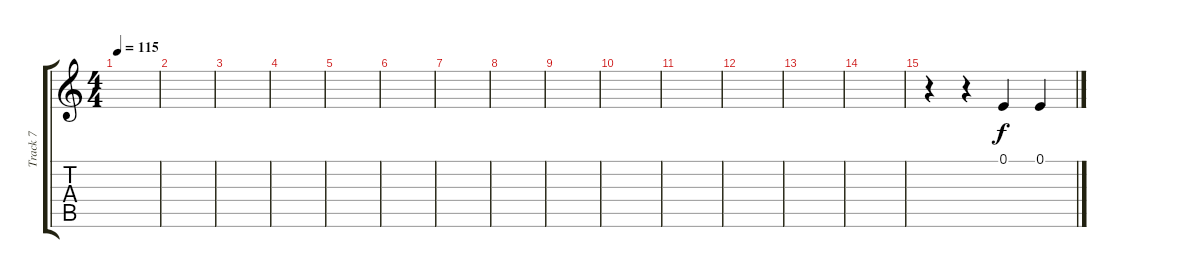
\track ("Track 7" "Track 7") {instrument telephonering}
\staff {score tabs}
\tuning (E4 B3 G3 D3 A2 E2) {hide}
\ts (4 4)
\tempo 115
\clef g2
\ks c
|
|
|
|
|
|
|
|
|
|
|
|
|
|
r.4 r.4 0.1.4 0.1.4
